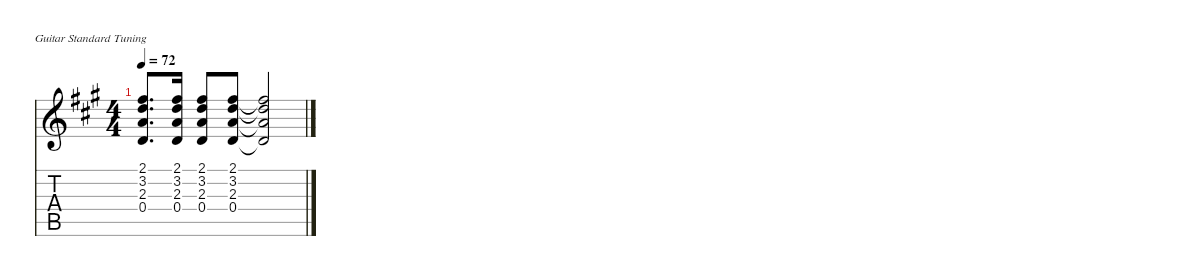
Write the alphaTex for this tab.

\hideDynamics
\bracketExtendMode nobrackets
\singleTrackTrackNamePolicy hidden
\multiTrackTrackNamePolicy hidden
\otherSystemsTrackNameOrientation horizontal
\track ("Robbie Robertson" "E-Gt") {defaultSystemsLayout 4 mute instrument electricguitarclean}
\staff {score tabs}
\tuning (E4 B3 G3 D3 A2 E2)
\ts (4 4)
\tempo 72
\clef g2
\ks a
(2.1{acc #} 3.2{acc forcenatural} 2.3{acc forcenatural} 0.4{acc forcenatural}).8{d dy f beam Up} (3.2{acc forcenatural} 2.1{acc #} 2.3{acc forcenatural} 0.4{acc forcenatural}).16{beam Up} (2.1{acc #} 3.2{acc forcenatural} 2.3{acc forcenatural} 0.4{acc forcenatural}).8{beam Up} (2.1{acc #} 3.2{acc forcenatural} 2.3{acc forcenatural} 0.4{acc forcenatural}).8{beam Up} (2.1{t acc #} 3.2{t acc forcenatural} 2.3{t acc forcenatural} 0.4{t acc forcenatural}).2{beam Up}
